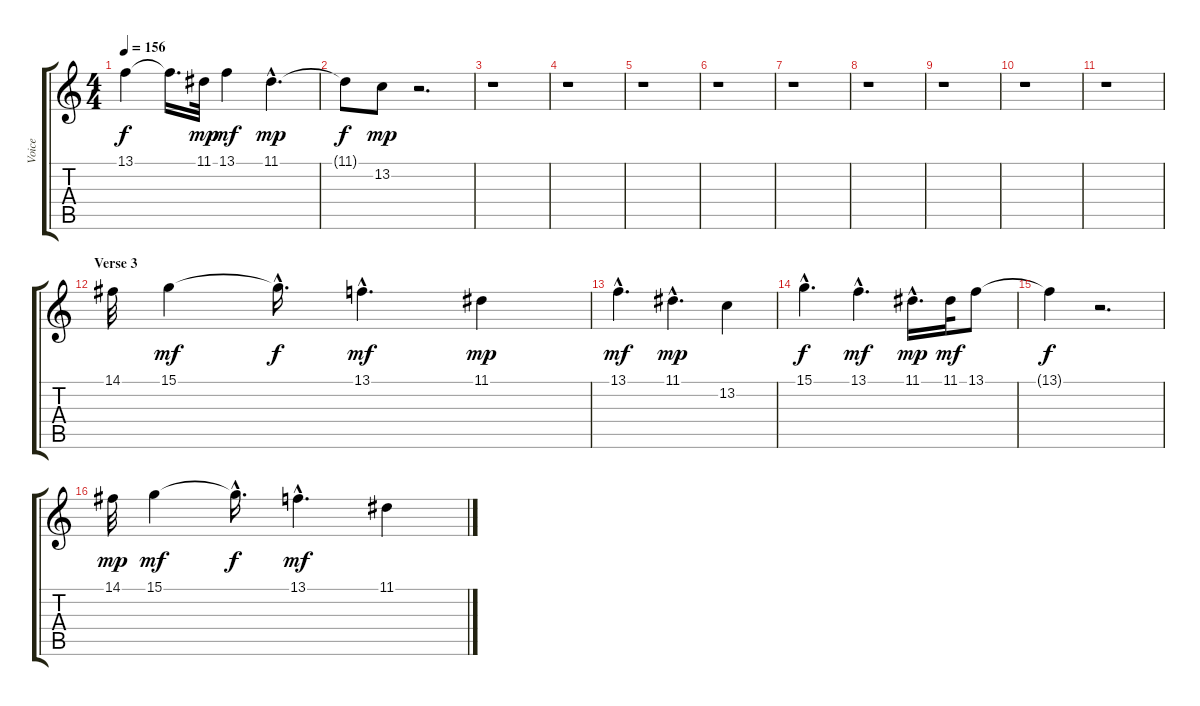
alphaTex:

\track ("Voice" "Voice") {instrument synthvoice}
\staff {score tabs}
\tuning (E4 B3 G3 D3 A2 E2) {hide}
\ts (4 4)
\tempo 156
\clef g2
\ks c
13.1{t}.4{dy f} 13.1{t}.16{d} 11.1.32{dy mp} 13.1.4{dy mf} 11.1{hac}.4{d dy mp} |
11.1{t}.8{dy f} 13.2.8{dy mp} r.2{d} |
r.1 |
r.1 |
r.1 |
r.1 |
r.1 |
r.1 |
r.1 |
r.1 |
r.1 |
\section ("" "Verse 3")
14.1.32 15.1.4{dy mf} 15.1{hac t}.16{d dy f} 13.1{hac}.4{d dy mf} 11.1.4{dy mp} |
13.1{hac}.4{d dy mf} 11.1{hac}.4{d dy mp} 13.2.4 |
15.1{hac}.4{d dy f} 13.1{hac}.4{d dy mf} 11.1{hac}.16{d dy mp} 11.1.32{dy mf} 13.1.8 |
13.1{t}.4{dy f} r.2{d} |
14.1.32{dy mp} 15.1.4{dy mf} 15.1{hac t}.16{d dy f} 13.1{hac}.4{d dy mf} 11.1.4
